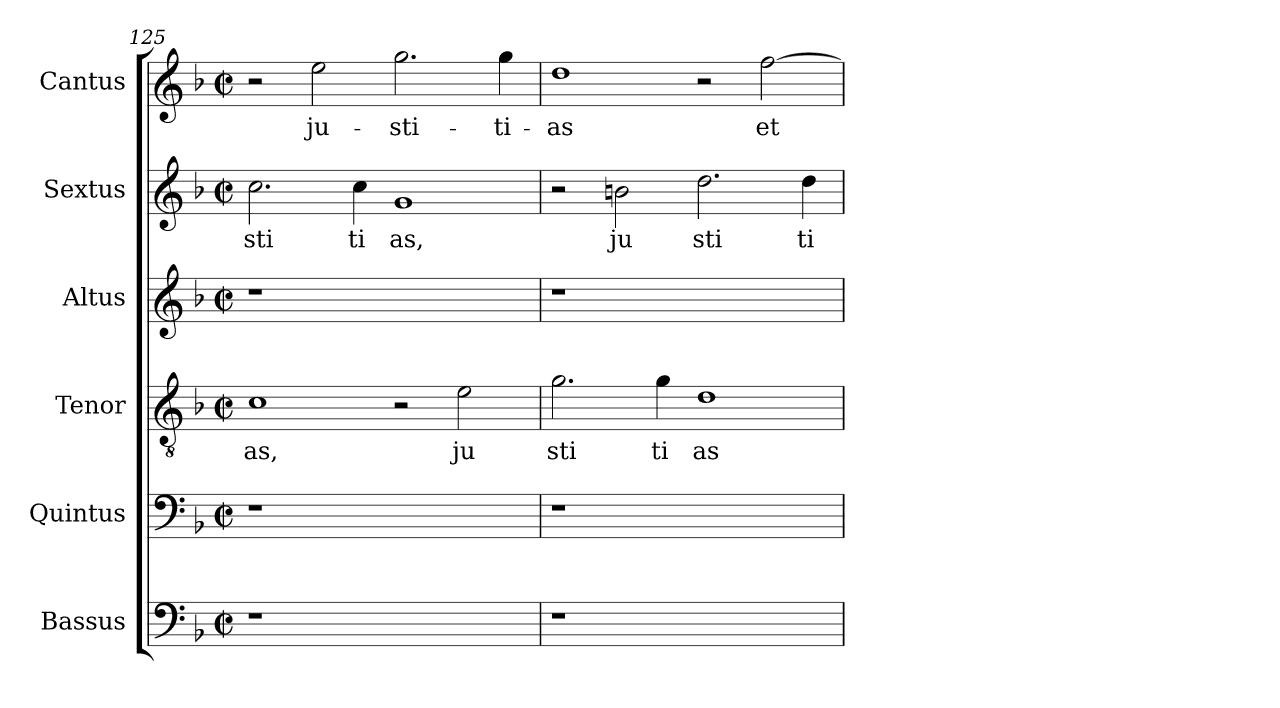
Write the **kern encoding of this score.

**kern	**kern	**kern	**text	**kern	**kern	**text	**kern	**text
*part6	*part5	*part4	*part4	*part3	*part2	*part2	*part1	*part1
*staff6	*staff5	*staff4	*staff4	*staff3	*staff2	*staff2	*staff1	*staff1
*I"Bassus	*I"Quintus	*I"Tenor	*	*I"Altus	*I"Sextus	*	*I"Cantus	*
*I'Bassus	*I'Quintus	*I'Tenor	*	*I'Altus	*I'Sextus	*	*I'Cantus	*
!!LO:LB:g=z
*clefF4	*clefF4	*clefGv2	*	*clefG2	*clefG2	*	*clefG2	*
*k[b-]	*k[b-]	*k[b-]	*	*k[b-]	*k[b-]	*	*k[b-]	*
*F:	*F:	*F:	*	*F:	*F:	*	*F:	*
*M2/2	*M2/2	*M2/2	*	*M2/2	*M2/2	*	*M2/2	*
*met(c|)	*met(c|)	*met(c|)	*	*met(c|)	*met(c|)	*	*met(c|)	*
=125	=125	=125	=125	=125	=125	=125	=125	=125
!	!	!	!LO:LY:b:cj	!	!	!LO:LY:b:cj	!	!
1r	1r	1c	as,	1r	2.cc\	-sti	2r	.
!	!	!	!	!	!	!	!	!LO:LY:b:cj
.	.	.	.	.	.	.	2ee\	ju-
!	!	!	!	!	!	!LO:LY:b:cj	!	!
.	.	.	.	.	4cc\	ti	.	.
!	!	!	!	!	!	!LO:LY:b:cj	!	!LO:LY:b:cj
1ryy	1ryy	2r	.	1ryy	1g	as,	2.gg\	-sti-
!	!	!	!LO:LY:b:cj	!	!	!	!	!
.	.	2e\	ju	.	.	.	.	.
!	!	!	!	!	!	!	!	!LO:LY:b:cj
.	.	.	.	.	.	.	4gg\	-ti-
=126	=126	=126	=126	=126	=126	=126	=126	=126
!	!	!	!LO:LY:b:cj	!	!	!	!	!LO:LY:b:cj
1r	1r	2.g\	sti	1r	2r	.	1dd	-as
!	!	!	!	!	!	!LO:LY:b:cj	!	!
.	.	.	.	.	2bn\	ju	.	.
!	!	!	!LO:LY:b:cj	!	!	!	!	!
.	.	4g\	ti	.	.	.	.	.
!	!	!	!LO:LY:b:cj	!	!	!LO:LY:b:cj	!	!
1ryy	1ryy	1d	as	1ryy	2.dd\	sti	2r	.
!	!	!	!	!	!	!	!	!LO:LY:b:cj
.	.	.	.	.	.	.	[>2ff\	et
!	!	!	!	!	!	!LO:LY:b:cj	!	!
.	.	.	.	.	4dd\	ti	.	.
=	=	=	=	=	=	=	=	=
*-	*-	*-	*-	*-	*-	*-	*-	*-
